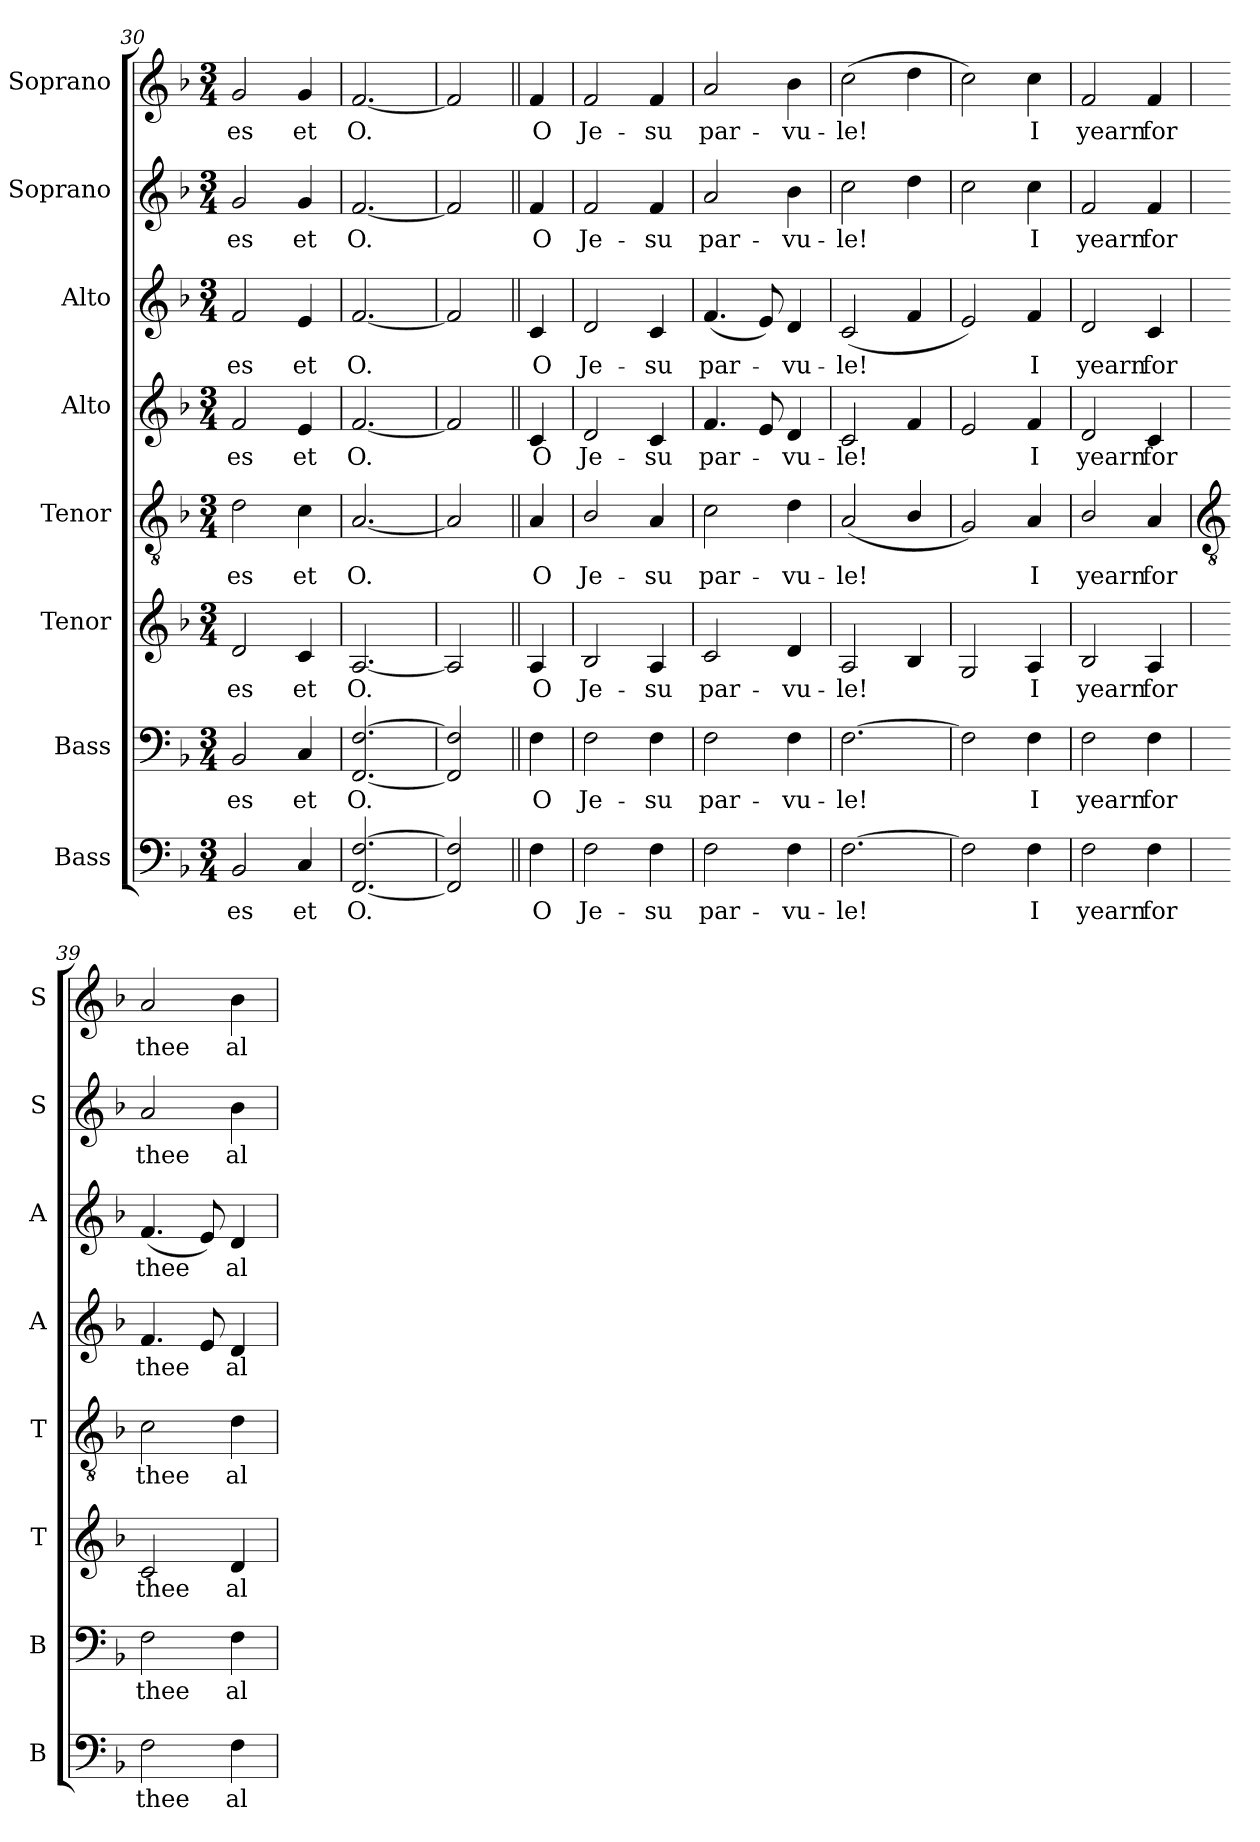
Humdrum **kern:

**kern	**text	**kern	**text	**kern	**text	**kern	**text	**kern	**text	**kern	**text	**kern	**text	**kern	**text
*part8	*part8	*part7	*part7	*part6	*part6	*part5	*part5	*part4	*part4	*part3	*part3	*part2	*part2	*part1	*part1
*staff8	*staff8	*staff7	*staff7	*staff6	*staff6	*staff5	*staff5	*staff4	*staff4	*staff3	*staff3	*staff2	*staff2	*staff1	*staff1
*I"Bass	*	*I"Bass	*	*I"Tenor	*	*I"Tenor	*	*I"Alto	*	*I"Alto	*	*I"Soprano	*	*I"Soprano	*
*I'B	*	*I'B	*	*I'T	*	*I'T	*	*I'A	*	*I'A	*	*I'S	*	*I'S	*
*	*	*clefF4	*	*	*	*clefGv2	*	*	*	*clefG2	*	*	*	*clefG2	*
*k[b-]	*	*k[b-]	*	*k[b-]	*	*k[b-]	*	*k[b-]	*	*k[b-]	*	*k[b-]	*	*k[b-]	*
*F:	*	*F:	*	*F:	*	*F:	*	*F:	*	*F:	*	*F:	*	*F:	*
*M3/4	*	*M3/4	*	*M3/4	*	*M3/4	*	*M3/4	*	*M3/4	*	*M3/4	*	*M3/4	*
=30	=30	=30	=30	=30	=30	=30	=30	=30	=30	=30	=30	=30	=30	=30	=30
!	!LO:LY:b	!	!LO:LY:b	!	!LO:LY:b	!	!LO:LY:b	!	!LO:LY:b	!	!LO:LY:b	!	!LO:LY:b	!	!LO:LY:b
2BB-	es	2BB-	es	2d	es	2d	es	2f	es	2f	es	2g	es	2g	es
!	!LO:LY:b	!	!LO:LY:b	!	!LO:LY:b	!	!LO:LY:b	!	!LO:LY:b	!	!LO:LY:b	!	!LO:LY:b	!	!LO:LY:b
4C	et	4C	et	4c	et	4c	et	4e	et	4e	et	4g	et	4g	et
=31	=31	=31	=31	=31	=31	=31	=31	=31	=31	=31	=31	=31	=31	=31	=31
!	!LO:LY:b	!	!LO:LY:b	!	!LO:LY:b	!	!LO:LY:b	!	!LO:LY:b	!	!LO:LY:b	!	!LO:LY:b	!	!LO:LY:b
[2.FF [2.F	O.	[2.FF [2.F	O.	[2.A	O.	[2.A	O.	[2.f	O.	[2.f	O.	[2.f	O.	[2.f	O.
=32	=32	=32	=32	=32	=32	=32	=32	=32	=32	=32	=32	=32	=32	=32	=32
2FF] 2F]	.	2FF] 2F]	.	2A]	.	2A]	.	2f]	.	2f]	.	2f]	.	2f]	.
=33||	=33||	=33||	=33||	=33||	=33||	=33||	=33||	=33||	=33||	=33||	=33||	=33||	=33||	=33||	=33||
!	!LO:LY:b	!	!LO:LY:b	!	!LO:LY:b	!	!LO:LY:b	!	!LO:LY:b	!	!LO:LY:b	!	!LO:LY:b	!	!LO:LY:b
4F	O	4F	O	4A	O	4A	O	4c	O	4c	O	4f	O	4f	O
=34	=34	=34	=34	=34	=34	=34	=34	=34	=34	=34	=34	=34	=34	=34	=34
!	!LO:LY:b	!	!LO:LY:b	!	!LO:LY:b	!	!LO:LY:b	!	!LO:LY:b	!	!LO:LY:b	!	!LO:LY:b	!	!LO:LY:b
2F	Je-	2F	Je-	2B-/	Je-	2B-/	Je-	2d	Je-	2d	Je-	2f	Je-	2f	Je-
!	!LO:LY:b	!	!LO:LY:b	!	!LO:LY:b	!	!LO:LY:b	!	!LO:LY:b	!	!LO:LY:b	!	!LO:LY:b	!	!LO:LY:b
4F	-su	4F	-su	4A	-su	4A	-su	4c	-su	4c	-su	4f	-su	4f	-su
=35	=35	=35	=35	=35	=35	=35	=35	=35	=35	=35	=35	=35	=35	=35	=35
!	!LO:LY:b	!	!LO:LY:b	!	!LO:LY:b	!	!LO:LY:b	!	!LO:LY:b	!	!LO:LY:b	!	!LO:LY:b	!	!LO:LY:b
2F	par-	2F	par-	2c	par-	2c	par-	4.f	par-	(<4.f	par-	2a	par-	2a	par-
.	.	.	.	.	.	.	.	8e	.	8e)	.	.	.	.	.
!	!LO:LY:b	!	!LO:LY:b	!	!LO:LY:b	!	!LO:LY:b	!	!LO:LY:b	!	!LO:LY:b	!	!LO:LY:b	!	!LO:LY:b
4F	-vu-	4F	-vu-	4d	-vu-	4d	-vu-	4d	vu-	4d	vu-	4b-	-vu-	4b-	-vu-
=36	=36	=36	=36	=36	=36	=36	=36	=36	=36	=36	=36	=36	=36	=36	=36
!	!LO:LY:b	!	!LO:LY:b	!	!LO:LY:b	!	!LO:LY:b	!	!LO:LY:b	!	!LO:LY:b	!	!LO:LY:b	!	!LO:LY:b
[2.F	-le!	[2.F	-le!	2A	-le!	(<2A	-le!	2c	-le!	(<2c	-le!	2cc	-le!	(>2cc	-le!
.	.	.	.	4B-/	.	4B-/	.	4f	.	4f	.	4dd	.	4dd	.
=37	=37	=37	=37	=37	=37	=37	=37	=37	=37	=37	=37	=37	=37	=37	=37
2F]	.	2F]	.	2G	.	2G)	.	2e	.	2e)	.	2cc	.	2cc)	.
!	!LO:LY:b	!	!LO:LY:b	!	!LO:LY:b	!	!LO:LY:b	!	!LO:LY:b	!	!LO:LY:b	!	!LO:LY:b	!	!LO:LY:b
4F	I	4F	I	4A	I	4A	I	4f	I	4f	I	4cc	I	4cc	I
=38	=38	=38	=38	=38	=38	=38	=38	=38	=38	=38	=38	=38	=38	=38	=38
!	!LO:LY:b	!	!LO:LY:b	!	!LO:LY:b	!	!LO:LY:b	!	!LO:LY:b	!	!LO:LY:b	!	!LO:LY:b	!	!LO:LY:b
2F	yearn	2F	yearn	2B-/	yearn	2B-/	yearn	2d	yearn	2d	yearn	2f	yearn	2f	yearn
!	!LO:LY:b	!	!LO:LY:b	!	!LO:LY:b	!	!LO:LY:b	!	!LO:LY:b	!	!LO:LY:b	!	!LO:LY:b	!	!LO:LY:b
4F	for	4F	for	4A	for	4A	for	4c	for	4c	for	4f	for	4f	for
!!LO:LB:g=z
=39	=39	=39	=39	=39	=39	=39	=39	=39	=39	=39	=39	=39	=39	=39	=39
*	*	*	*	*	*	*clefGv2	*	*	*	*	*	*	*	*	*
!	!LO:LY:b	!	!LO:LY:b	!	!LO:LY:b	!	!LO:LY:b	!	!LO:LY:b	!	!LO:LY:b	!	!LO:LY:b	!	!LO:LY:b
2F	thee	2F	thee	2c	thee	2c	thee	4.f	thee	(<4.f	thee	2a	thee	2a	thee
.	.	.	.	.	.	.	.	8e	.	8e)	.	.	.	.	.
!	!LO:LY:b	!	!LO:LY:b	!	!LO:LY:b	!	!LO:LY:b	!	!LO:LY:b	!	!LO:LY:b	!	!LO:LY:b	!	!LO:LY:b
4F	al-	4F	al-	4d	al-	4d	al-	4d	al-	4d	al-	4b-	al-	4b-	al-
=	=	=	=	=	=	=	=	=	=	=	=	=	=	=	=
*-	*-	*-	*-	*-	*-	*-	*-	*-	*-	*-	*-	*-	*-	*-	*-
